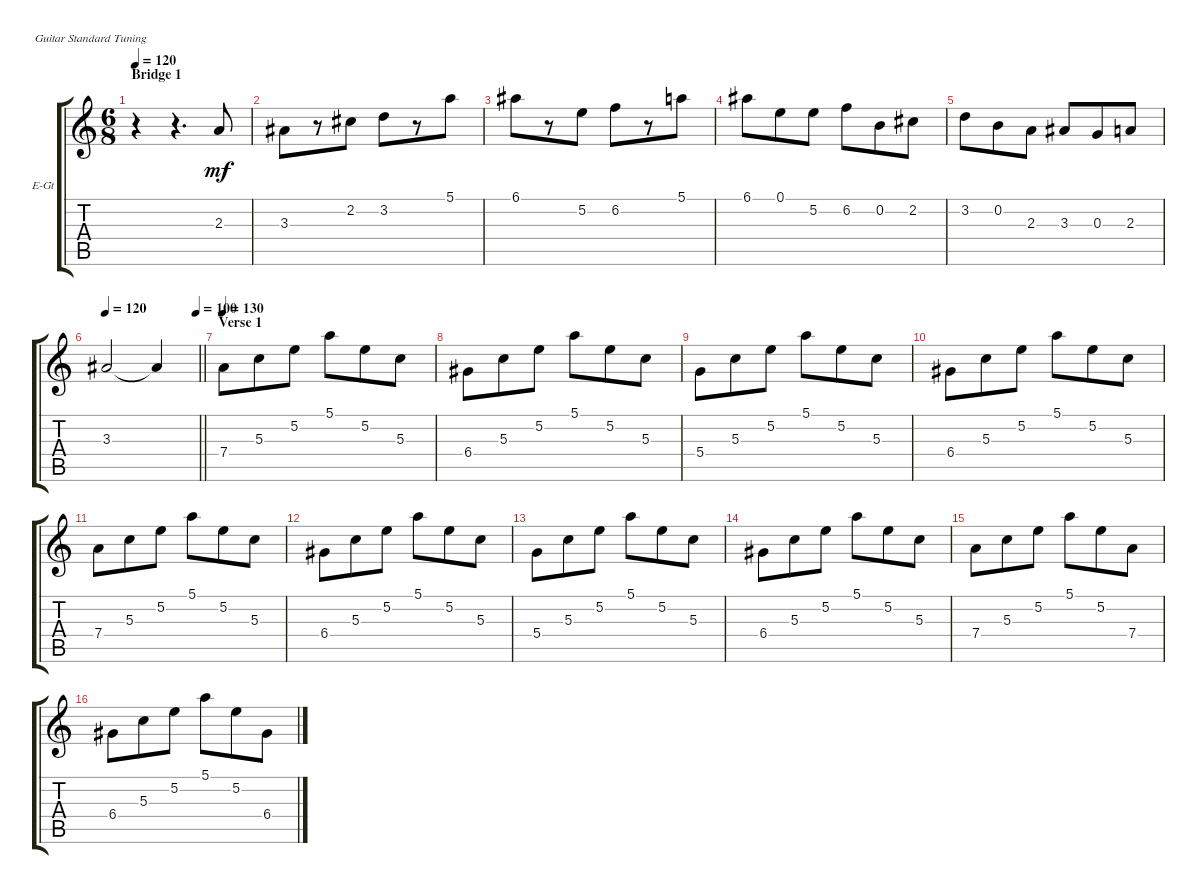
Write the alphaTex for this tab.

\bracketExtendMode groupsimilarinstruments
\firstSystemTrackNameOrientation horizontal
\otherSystemsTrackNameOrientation horizontal
\track ("guitar clean (Artur Potemkin)" "E-Gt") {instrument electricguitarclean}
\staff {score tabs}
\tuning (E4 B3 G3 D3 A2 E2)
\ts (6 8)
\beaming (8 2 2 2 2)
\section ("" "Bridge 1")
\tempo 120
\clef g2
\scale
0.487395
\ks aminor
r.4{dy mf instrument electricguitarclean} r.4{d} 2.3.8 |
\beaming (8 3 3)
\scale
0.256303 3.3.8 r.8 2.2.8 3.2.8 r.8 5.1.8 |
\scale
0.256303 6.1.8 r.8 5.2.8 6.2.8 r.8 5.1.8 |
\scale
0.333333 6.1.8 0.1.8 5.2.8 6.2.8 0.2.8 2.2.8 |
\scale
0.333333 3.2.8 0.2.8 2.3.8 3.3.8 0.3.8 2.3.8 |
\tempo 120
\tempo (100 0.975)
\scale
0.333333
\barLineRight lightlight
3.3.2 3.3{t}.4 |
\section ("" "Verse 1")
\tempo 130
\scale
0.333333 7.4.8 5.3.8 5.2.8 5.1.8 5.2.8 5.3.8 |
\scale
0.333333 6.4.8 5.3.8 5.2.8 5.1.8 5.2.8 5.3.8 |
\scale
0.333333 5.4.8 5.3.8 5.2.8 5.1.8 5.2.8 5.3.8 |
\scale
0.333333 6.4.8 5.3.8 5.2.8 5.1.8 5.2.8 5.3.8 |
\scale
0.333333 7.4.8 5.3.8 5.2.8 5.1.8 5.2.8 5.3.8 |
\scale
0.333333 6.4.8 5.3.8 5.2.8 5.1.8 5.2.8 5.3.8 |
\scale
0.333333 5.4.8 5.3.8 5.2.8 5.1.8 5.2.8 5.3.8 |
\scale
0.333333 6.4.8 5.3.8 5.2.8 5.1.8 5.2.8 5.3.8 |
\scale
0.333333 7.4.8 5.3.8 5.2.8 5.1.8 5.2.8 7.4.8 |
\scale
0.333333 6.4.8 5.3.8 5.2.8 5.1.8 5.2.8 6.4.8
